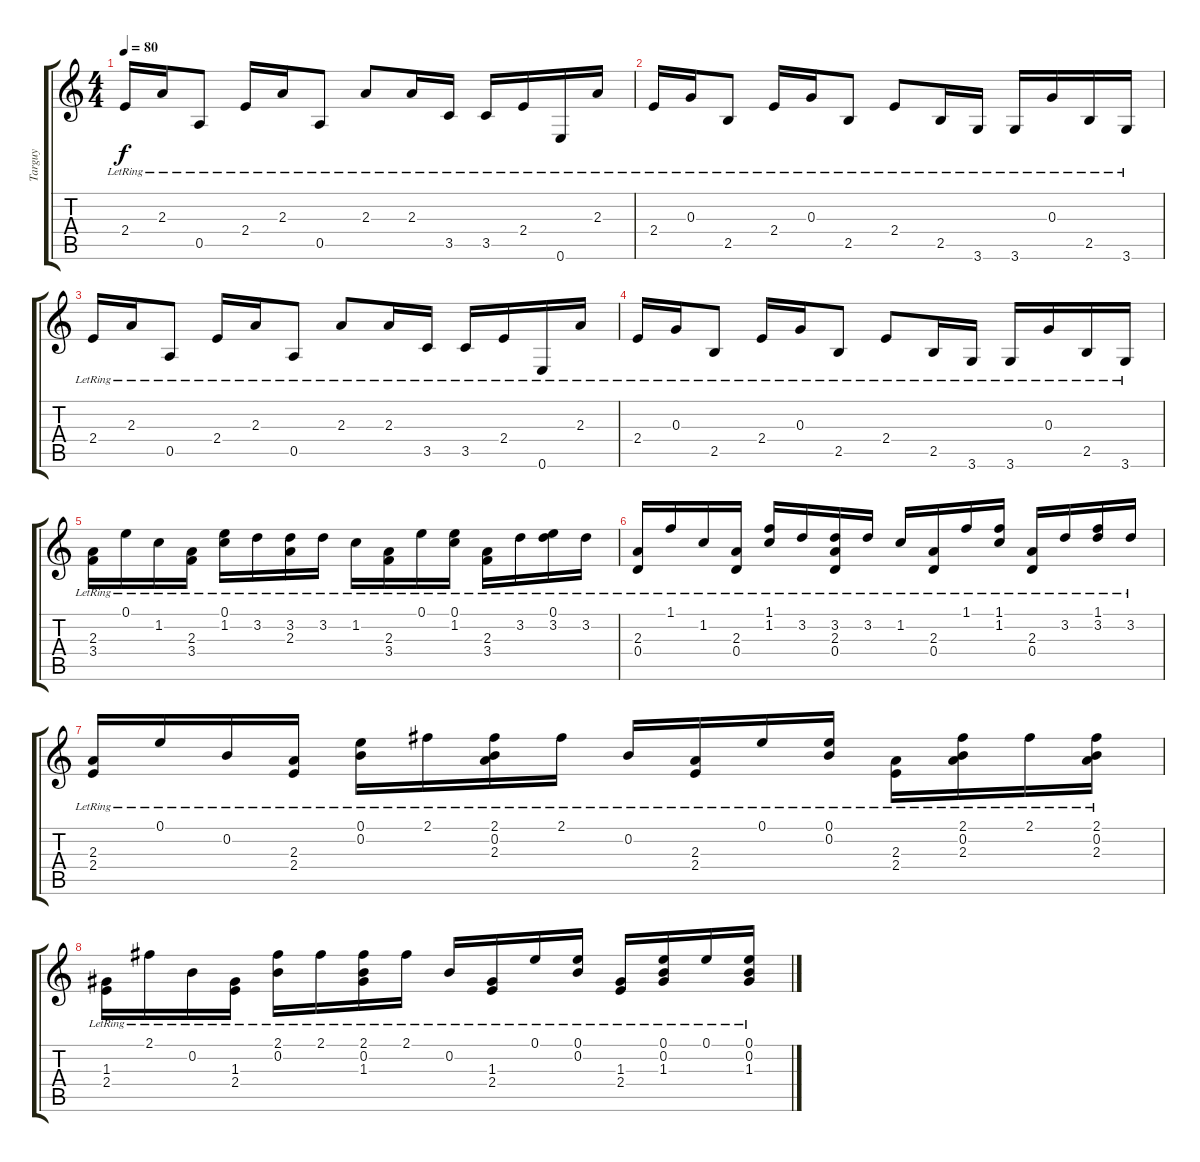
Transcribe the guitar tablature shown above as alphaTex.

\track ("Targuy" "Targuy") {instrument electricguitarmuted}
\staff {score tabs}
\tuning (E4 B3 G3 D3 A2 E2) {hide}
\ts (4 4)
\tempo 80
\clef g2
\ks c
2.4{lr}.16{dy f} 2.3{lr}.16 0.5{lr}.8 2.4{lr}.16 2.3{lr}.16 0.5{lr}.8 2.3{lr}.8 2.3{lr}.16 3.5{lr}.16 3.5{lr}.16 2.4{lr}.16 0.6{lr}.16 2.3{lr}.16 |
2.4{lr}.16 0.3{lr}.16 2.5{lr}.8 2.4{lr}.16 0.3{lr}.16 2.5{lr}.8 2.4{lr}.8 2.5{lr}.16 3.6{lr}.16 3.6{lr}.16 0.3{lr}.16 2.5{lr}.16 3.6{lr}.16 |
2.4{lr}.16 2.3{lr}.16 0.5{lr}.8 2.4{lr}.16 2.3{lr}.16 0.5{lr}.8 2.3{lr}.8 2.3{lr}.16 3.5{lr}.16 3.5{lr}.16 2.4{lr}.16 0.6{lr}.16 2.3{lr}.16 |
2.4{lr}.16 0.3{lr}.16 2.5{lr}.8 2.4{lr}.16 0.3{lr}.16 2.5{lr}.8 2.4{lr}.8 2.5{lr}.16 3.6{lr}.16 3.6{lr}.16 0.3{lr}.16 2.5{lr}.16 3.6{lr}.16 |
(2.3{lr} 3.4{lr}).16 0.1{lr}.16 1.2{lr}.16 (2.3{lr} 3.4{lr}).16 (0.1{lr} 1.2{lr}).16 3.2{lr}.16 (3.2{lr} 2.3{lr}).16 3.2{lr}.16 1.2{lr}.16 (2.3{lr} 3.4{lr}).16 0.1{lr}.16 (0.1{lr} 1.2{lr}).16 (2.3{lr} 3.4{lr}).16 3.2{lr}.16 (0.1{lr} 3.2{lr}).16 3.2{lr}.16 |
(2.3{lr} 0.4{lr}).16 1.1{lr}.16 1.2{lr}.16 (2.3{lr} 0.4{lr}).16 (1.1{lr} 1.2{lr}).16 3.2{lr}.16 (3.2{lr} 2.3{lr} 0.4{lr}).16 3.2{lr}.16 1.2{lr}.16 (2.3{lr} 0.4{lr}).16 1.1{lr}.16 (1.1{lr} 1.2{lr}).16 (2.3{lr} 0.4{lr}).16 3.2{lr}.16 (1.1{lr} 3.2{lr}).16 3.2{lr}.16 |
(2.3{lr} 2.4{lr}).16 0.1{lr}.16 0.2{lr}.16 (2.3{lr} 2.4{lr}).16 (0.1{lr} 0.2{lr}).16 2.1{lr}.16 (2.1{lr} 0.2{lr} 2.3{lr}).16 2.1{lr}.16 0.2{lr}.16 (2.3{lr} 2.4{lr}).16 0.1{lr}.16 (0.1{lr} 0.2{lr}).16 (2.3{lr} 2.4{lr}).16 (2.1{lr} 0.2{lr} 2.3{lr}).16 2.1{lr}.16 (2.1{lr} 0.2{lr} 2.3{lr}).16 |
(1.3{lr} 2.4{lr}).16 2.1{lr}.16 0.2{lr}.16 (1.3{lr} 2.4{lr}).16 (2.1{lr} 0.2{lr}).16 2.1{lr}.16 (2.1{lr} 0.2{lr} 1.3{lr}).16 2.1{lr}.16 0.2{lr}.16 (1.3{lr} 2.4{lr}).16 0.1{lr}.16 (0.1{lr} 0.2{lr}).16 (1.3{lr} 2.4{lr}).16 (0.1{lr} 0.2{lr} 1.3{lr}).16 0.1{lr}.16 (0.1{lr} 0.2{lr} 1.3{lr}).16
